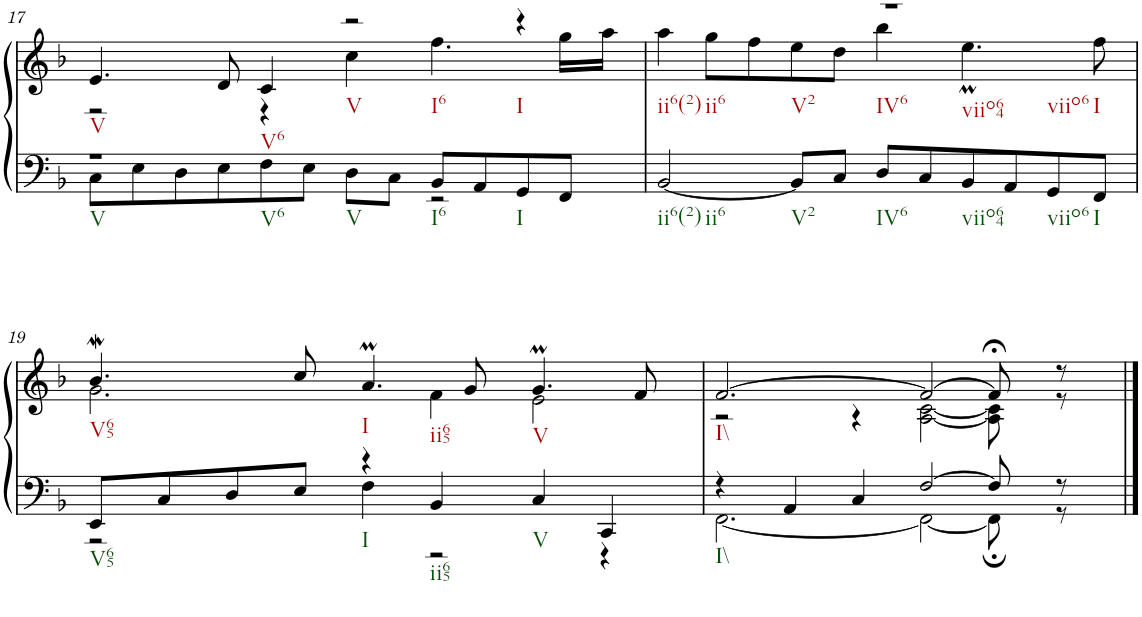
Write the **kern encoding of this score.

**kern	**kern
*part1	*part1
*staff2	*staff1
*I"Klavier linke Hand	*
!!LO:PB:g=z
*clefF4	*clefG2
*k[b-]	*k[b-]
*M6/4	*M6/4
=17	=17
*^	*^
1r	8C\L	4.e/	2r
.	8E\	.	.
.	8D\	.	.
.	8E\	8d/	.
.	8F\	4c/	4r
.	8E\J	.	.
.	8D\L	2r	4cc\
.	8C\J	.	.
8BB-/L	2r	.	4.ff\
8AA/	.	.	.
8GG/	.	4r	.
8FF/J	.	.	16gg\LL
.	.	.	16aa\JJ
*v	*v	*	*
=18	=18	=18
[2BB-/	1.r	4aa\
.	.	8gg\L
.	.	8ff\
8BB-/L]	.	8ee\
8C/J	.	8dd\J
8D/L	.	4bb-\
8C/	.	.
8BB-/	.	4.eem\
8AA/	.	.
8GG/	.	.
8FF/J	.	8ff\
!!LO:LB:g=z	!!
=19	=19	=19
*^	*	*
8EE/L	2r	4.b-w/	2.g\
8C/	.	.	.
8D/	.	.	.
8E/J	.	8cc/	.
4r	4F\	4.am/	.
4BB-/	2r	.	4f\
.	.	8g/	.
4C/	.	4.gM/	2e\
4CC/	4r	.	.
.	.	8f/	.
=20	=20	=20	=20
4r	[2.FF\	[2.f/	2r
4AA/	.	.	.
4C/	.	.	4r
[2F/	2FF\_	2f/_	[2A\ [2c\
8F/]	8FF;\]	8f;</]	8A\] 8c\]
8r	8r	8r	8r
*v	*v	*	*
*	*v	*v
==	==
*-	*-
